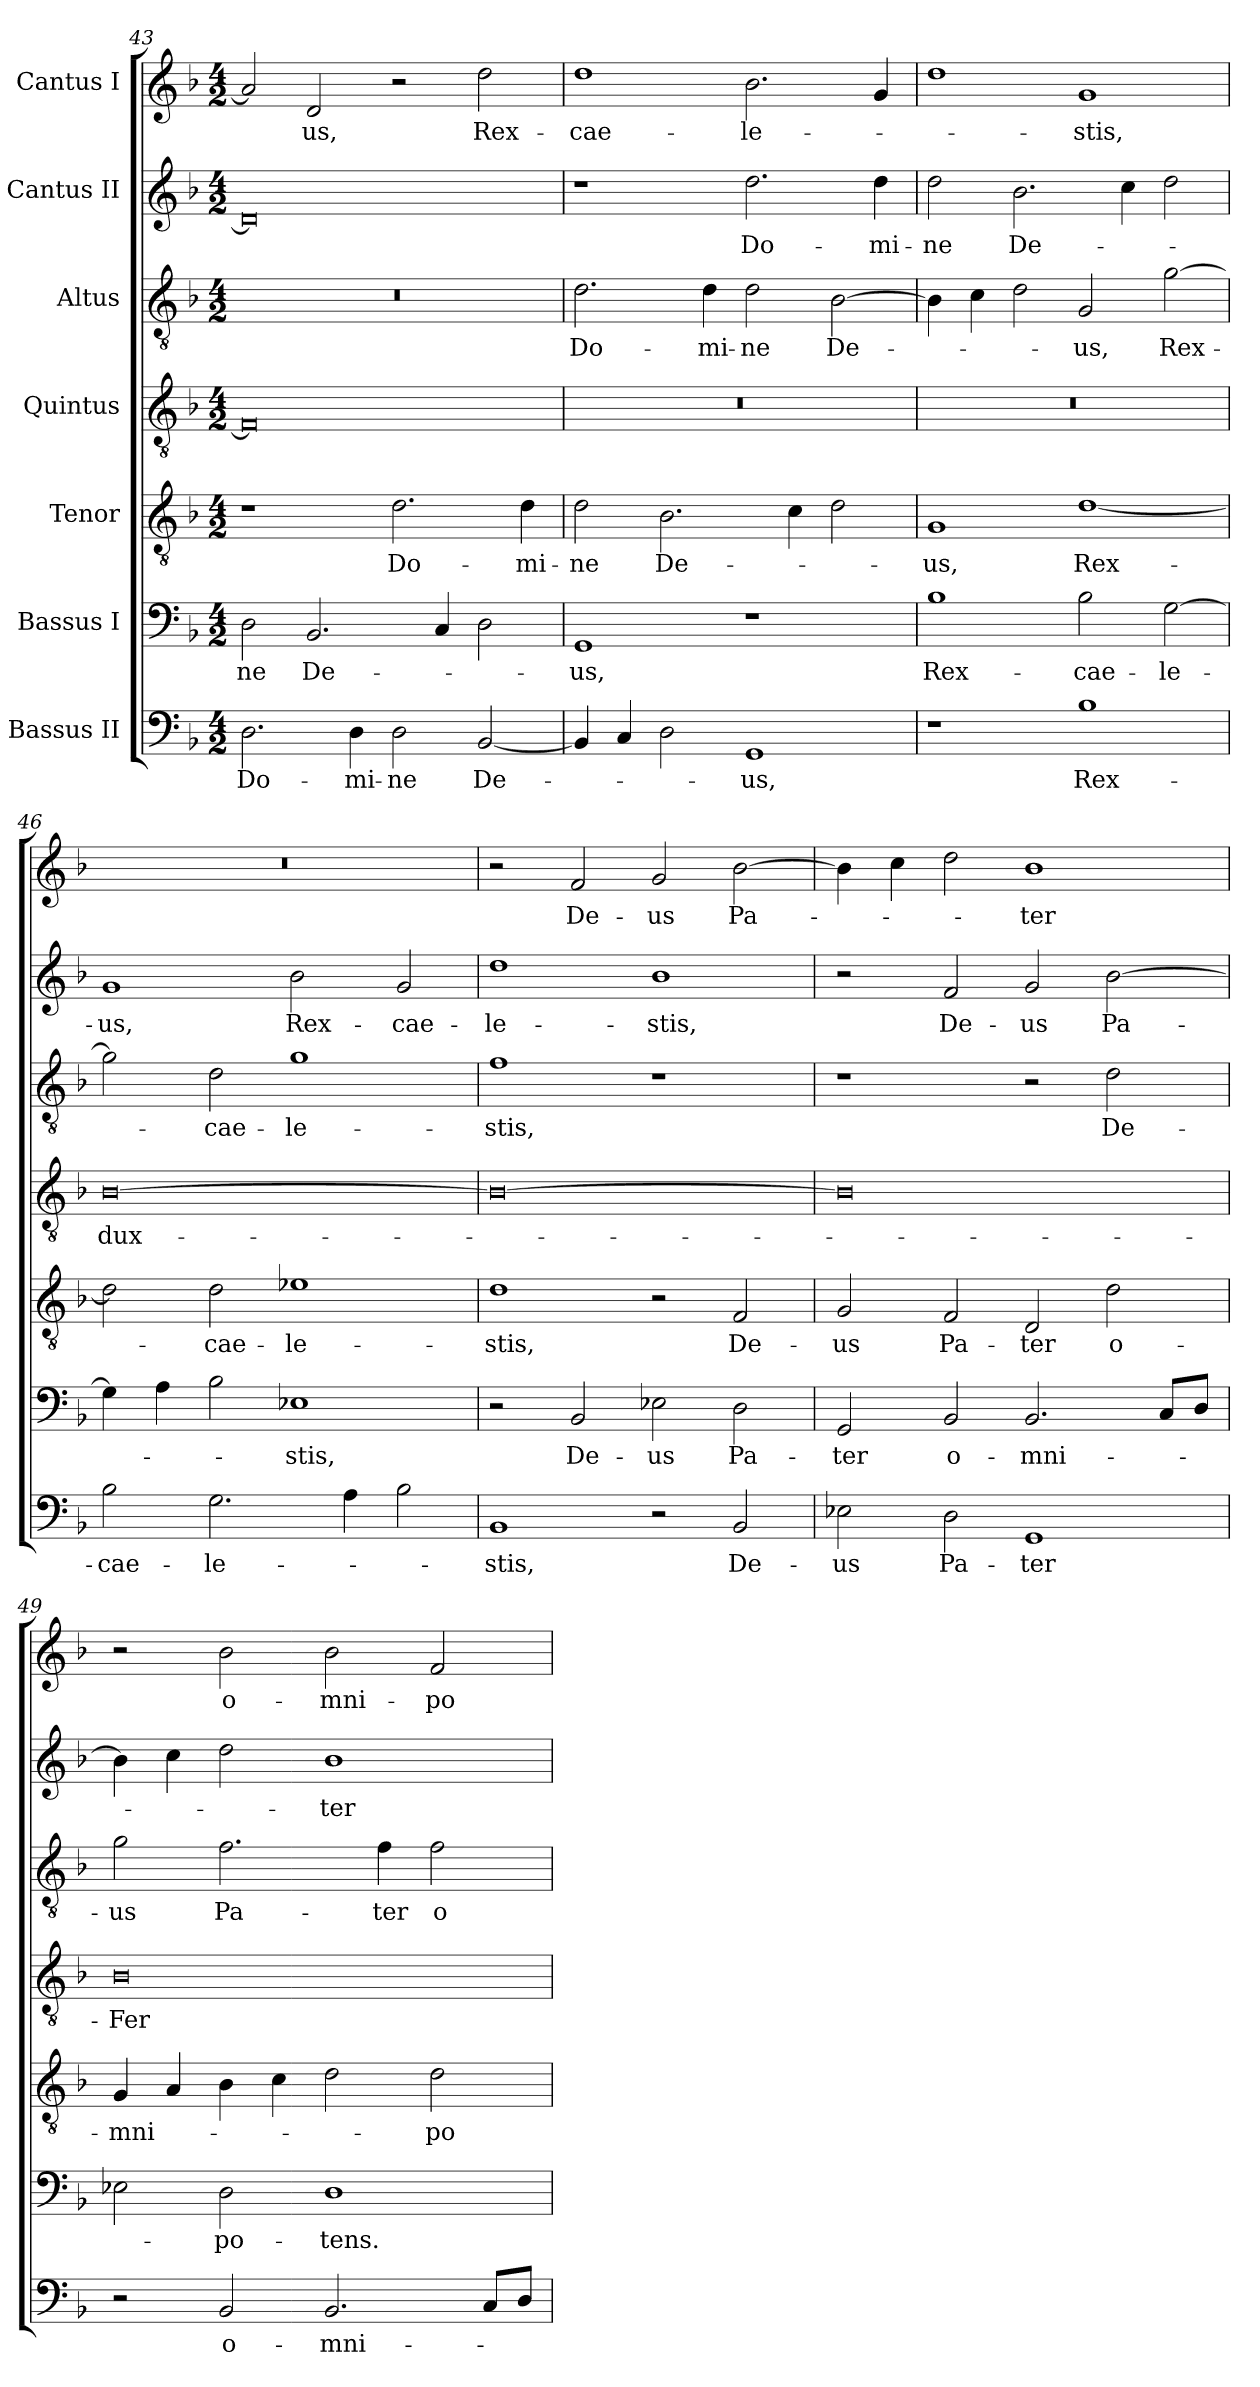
**kern	**text	**kern	**text	**kern	**text	**kern	**text	**kern	**text	**kern	**text	**kern	**text
*part7	*part7	*part6	*part6	*part5	*part5	*part4	*part4	*part3	*part3	*part2	*part2	*part1	*part1
*staff7	*staff7	*staff6	*staff6	*staff5	*staff5	*staff4	*staff4	*staff3	*staff3	*staff2	*staff2	*staff1	*staff1
*I"Bassus II	*	*I"Bassus I	*	*I"Tenor	*	*I"Quintus	*	*I"Altus	*	*I"Cantus II	*	*I"Cantus I	*
*clefF4	*	*clefF4	*	*clefGv2	*	*clefGv2	*	*clefGv2	*	*clefG2	*	*clefG2	*
*k[b-]	*	*k[b-]	*	*k[b-]	*	*k[b-]	*	*k[b-]	*	*k[b-]	*	*k[b-]	*
*M4/2	*	*M4/2	*	*M4/2	*	*M4/2	*	*M4/2	*	*M4/2	*	*M4/2	*
=43	=43	=43	=43	=43	=43	=43	=43	=43	=43	=43	=43	=43	=43
2.D\	Do-	2D\	-ne	1r	.	0F/]	.	0r	.	0d/]	.	2a/]	.
.	.	2.BB-/	De-	.	.	.	.	.	.	.	.	2d/	-us,
4D\	-mi-	.	.	.	.	.	.	.	.	.	.	.	.
2D\	-ne	.	.	2.d\	Do-	.	.	.	.	.	.	2r	.
.	.	4C/	.	.	.	.	.	.	.	.	.	.	.
[2BB-/	De-	2D\	.	.	.	.	.	.	.	.	.	2dd\	Rex-
.	.	.	.	4d\	-mi-	.	.	.	.	.	.	.	.
=44	=44	=44	=44	=44	=44	=44	=44	=44	=44	=44	=44	=44	=44
4BB-/]	.	1GG/	-us,	2d\	-ne	0r	.	2.d\	Do-	1r	.	1dd\	cae-
4C/	.	.	.	.	.	.	.	.	.	.	.	.	.
2D\	.	.	.	2.B-\	De-	.	.	.	.	.	.	.	.
.	.	.	.	.	.	.	.	4d\	-mi-	.	.	.	.
1GG/	-us,	1r	.	.	.	.	.	2d\	-ne	2.dd\	Do-	2.b-\	-le-
.	.	.	.	4c\	.	.	.	.	.	.	.	.	.
.	.	.	.	2d\	.	.	.	[2B-\	De-	.	.	.	.
.	.	.	.	.	.	.	.	.	.	4dd\	-mi-	4g/	.
=45	=45	=45	=45	=45	=45	=45	=45	=45	=45	=45	=45	=45	=45
1r	.	1B-\	Rex-	1G/	-us,	0r	.	4B-\]	.	2dd\	-ne	1dd\	.
.	.	.	.	.	.	.	.	4c\	.	.	.	.	.
.	.	.	.	.	.	.	.	2d\	.	2.b-\	De-	.	.
1B-\	Rex-	2B-\	cae-	[1d/	Rex-	.	.	2G/	-us,	.	.	1g/	-stis,
.	.	.	.	.	.	.	.	.	.	4cc\	.	.	.
.	.	[2G\	-le-	.	.	.	.	[2g\	Rex-	2dd\	.	.	.
=46	=46	=46	=46	=46	=46	=46	=46	=46	=46	=46	=46	=46	=46
2B-\	cae-	4G\]	.	2d\]	.	[0B-\	dux-	2g\]	.	1g/	-us,	0r	.
.	.	4A\	.	.	.	.	.	.	.	.	.	.	.
2.G\	-le-	2B-\	.	2d\	cae-	.	.	2d\	cae-	.	.	.	.
.	.	1E-X\	-stis,	1e-X\	-le-	.	.	1g\	-le-	2b-\	Rex-	.	.
4A\	.	.	.	.	.	.	.	.	.	.	.	.	.
2B-\	.	.	.	.	.	.	.	.	.	2g/	cae-	.	.
=47	=47	=47	=47	=47	=47	=47	=47	=47	=47	=47	=47	=47	=47
1BB-/	-stis,	2r	.	1d\	-stis,	0B-\_	.	1f\	-stis,	1dd\	-le-	2r	.
.	.	2BB-/	De-	.	.	.	.	.	.	.	.	2f/	De-
2r	.	2E-X\	-us	2r	.	.	.	1r	.	1b-\	-stis,	2g/	-us
2BB-/	De-	2D\	Pa-	2F/	De-	.	.	.	.	.	.	[2b-\	Pa-
=48	=48	=48	=48	=48	=48	=48	=48	=48	=48	=48	=48	=48	=48
2E-X\	-us	2GG/	-ter	2G/	-us	0B-\]	.	1r	.	2r	.	4b-\]	.
.	.	.	.	.	.	.	.	.	.	.	.	4cc\	.
2D\	Pa-	2BB-/	o-	2F/	Pa-	.	.	.	.	2f/	De-	2dd\	.
1GG/	-ter	2.BB-/	-mni-	2D/	-ter	.	.	2r	.	2g/	-us	1b-\	-ter
.	.	.	.	2d\	o-	.	.	2d\	De-	[2b-\	Pa-	.	.
.	.	8C/L	.	.	.	.	.	.	.	.	.	.	.
.	.	8D/J	.	.	.	.	.	.	.	.	.	.	.
=49	=49	=49	=49	=49	=49	=49	=49	=49	=49	=49	=49	=49	=49
2r	.	2E-X\	.	4G/	-mni-	0B-\	Fer-	2g\	-us	4b-\]	.	2r	.
.	.	.	.	4A/	.	.	.	.	.	4cc\	.	.	.
2BB-/	o-	2D\	-po-	4B-\	.	.	.	2.f\	Pa-	2dd\	.	2b-\	o-
.	.	.	.	4c\	.	.	.	.	.	.	.	.	.
2.BB-/	-mni-	1D\	-tens.	2d\	.	.	.	.	.	1b-\	-ter	2b-\	-mni-
.	.	.	.	.	.	.	.	4f\	-ter	.	.	.	.
.	.	.	.	2d\	-po-	.	.	2f\	o-	.	.	2f/	-po-
8C/L	.	.	.	.	.	.	.	.	.	.	.	.	.
8D/J	.	.	.	.	.	.	.	.	.	.	.	.	.
=	=	=	=	=	=	=	=	=	=	=	=	=	=
*-	*-	*-	*-	*-	*-	*-	*-	*-	*-	*-	*-	*-	*-
